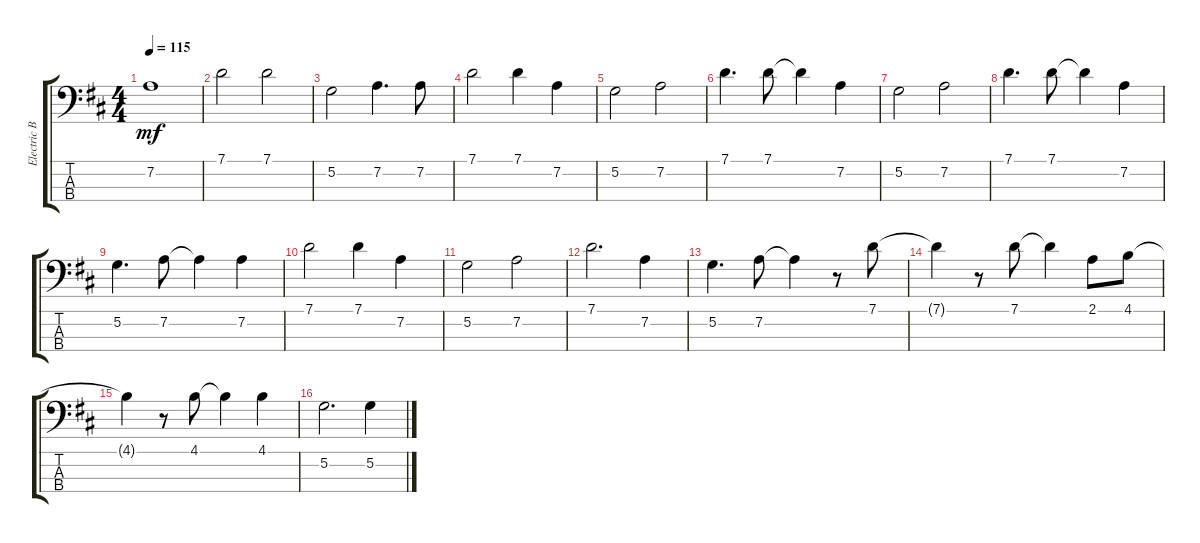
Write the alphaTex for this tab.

\track ("Electric Bass (finger)" "Electric B") {instrument electricbassfinger}
\staff {score tabs}
\tuning (G2 D2 A1 E1) {hide}
\ts (4 4)
\tempo 115
\clef f4
\ks bminor
7.2.1{dy mf} |
7.1.2 7.1.2 |
5.2.2 7.2.4{d} 7.2.8 |
7.1.2 7.1.4 7.2.4 |
5.2.2 7.2.2 |
7.1.4{d} 7.1.8 7.1{t}.4 7.2.4 |
5.2.2 7.2.2 |
7.1.4{d} 7.1.8 7.1{t}.4 7.2.4 |
5.2.4{d} 7.2.8 7.2{t}.4 7.2.4 |
7.1.2 7.1.4 7.2.4 |
5.2.2 7.2.2 |
7.1.2{d} 7.2.4 |
5.2.4{d} 7.2.8 7.2{t}.4 r.8 7.1.8 |
7.1{t}.4 r.8 7.1.8 7.1{t}.4 2.1.8 4.1.8 |
4.1{t}.4 r.8 4.1.8 4.1{t}.4 4.1.4 |
5.2.2{d} 5.2.4
